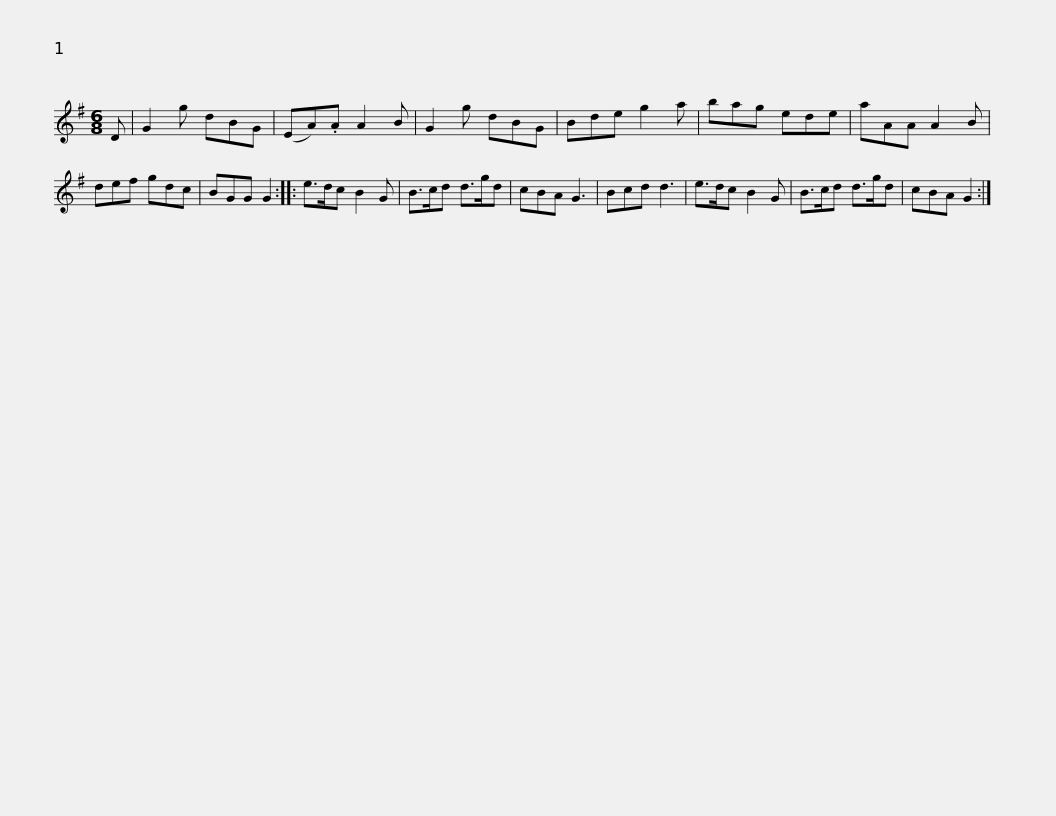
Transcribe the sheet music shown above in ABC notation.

X:1
L:1/8
M:6/8
I:linebreak $
K:G
V:1 treble
V:1
 D | G2 g dBG | (EA).A A2 B | G2 g dBG | Bde g2 a | %5
 bag ede | aAA A2 B | def gdc | BGG G2 ::$ e>dc B2 G | %10
 B>cd d>gd | cBA G3 | Bcd d3 | e>dc B2 G | B>cd d>gd | %15
 cBA G2 :| %16
